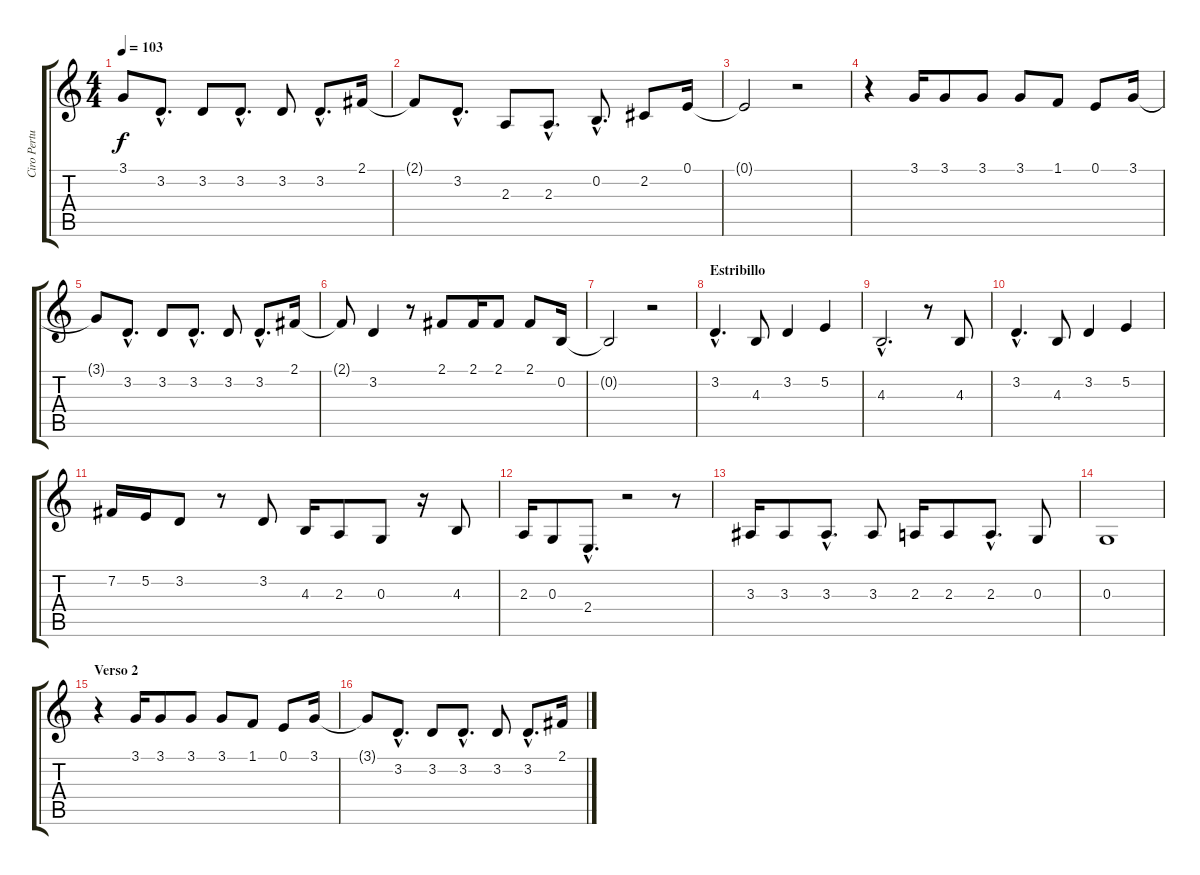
\track ("Ciro Pertusi (Voz)" "Ciro Pertu") {instrument clarinet}
\staff {score tabs}
\tuning (E4 B3 G3 D3 A2 E2) {hide}
\ts (4 4)
\tempo 103
\clef g2
\ks c
3.1{t}.8{dy f} 3.2{hac}.8{d} 3.2.8 3.2{hac}.8{d} 3.2.8 3.2{hac}.8{d} 2.1.16 |
2.1{t}.8 3.2{hac}.8{d} 2.3.8 2.3{hac}.8{d} 0.2{hac}.8{d} 2.2.8 0.1.16 |
0.1{t}.2 r.2 |
r.4 3.1.16 3.1.8 3.1.8 3.1.8 1.1.8 0.1.8 3.1.16 |
3.1{t}.8 3.2{hac}.8{d} 3.2.8 3.2{hac}.8{d} 3.2.8 3.2{hac}.8{d} 2.1.16 |
2.1{t}.8 3.2.4 r.8 2.1.8 2.1.16 2.1.8 2.1.8 0.2.16 |
0.2{t}.2 r.2 |
\section ("" "Estribillo")
3.2{hac}.4{d} 4.3.8 3.2.4 5.2.4 |
4.3{hac}.2{d} r.8 4.3.8 |
3.2{hac}.4{d} 4.3.8 3.2.4 5.2.4 |
7.2.16 5.2.16 3.2.8 r.8 3.2.8 4.3.16 2.3.8 0.3.8 r.16 4.3.8 |
2.3.16 0.3.8 2.4{hac}.8{d} r.2 r.8 |
3.3.16 3.3.8 3.3{hac}.8{d} 3.3.8 2.3.16 2.3.8 2.3{hac}.8{d} 0.3.8 |
0.3.1 |
\section ("" "Verso 2")
r.4 3.1.16 3.1.8 3.1.8 3.1.8 1.1.8 0.1.8 3.1.16 |
3.1{t}.8 3.2{hac}.8{d} 3.2.8 3.2{hac}.8{d} 3.2.8 3.2{hac}.8{d} 2.1.16
